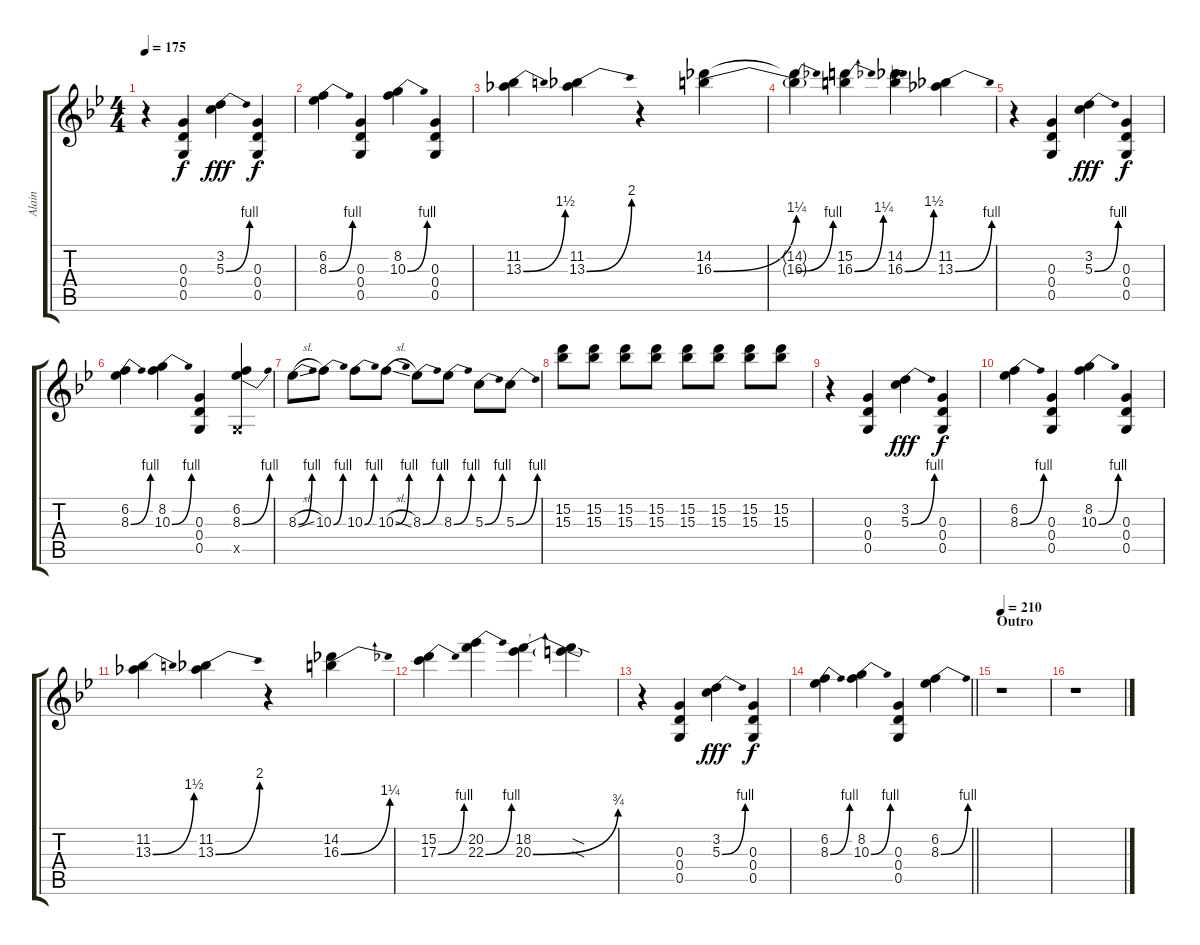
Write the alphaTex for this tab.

\track ("Alain" "Alain") {instrument overdrivenguitar}
\staff {score tabs}
\tuning (D4 B3 G3 D3 G2 D2) {hide}
\ts (4 4)
\tempo 175
\clef g2
\ks gminor
r.4{dy f} (0.3 0.4 0.5).4 (3.2 5.3{be (bend 0 0 60 4)}).4{dy fff} (0.3 0.4 0.5).4{dy f} |
(6.2 8.3{be (bend 0 0 60 4)}).4 (0.3 0.4 0.5).4 (8.2 10.3{be (bend 0 0 60 4)}).4 (0.3 0.4 0.5).4 |
(11.2 13.3{be (bend 0 0 60 6)}).4 (11.2 13.3{be (bend 0 0 60 8)}).4 r.4 (14.2 16.3{be (bend 0 0 60 5)}).4 |
(14.2{t} 16.3{be (bend 0 0 60 4) t}).4 (15.2 16.3{be (bend 0 0 60 5)}).4 (14.2 16.3{be (bend 0 0 60 6)}).4 (11.2 13.3{be (bend 0 0 60 4)}).4 |
r.4 (0.3 0.4 0.5).4 (3.2 5.3{be (bend 0 0 60 4)}).4{dy fff} (0.3 0.4 0.5).4{dy f} |
(6.2 8.3{be (bend 0 0 60 4)}).4 (8.2 10.3{be (bend 0 0 60 4)}).4 (0.3 0.4 0.5).4 (6.2 8.3{be (bend 0 0 60 4)} 0.5{x}).4 |
8.3{be (bend 0 0 60 4) sl}.8 10.3{be (bend 0 0 60 4)}.8 10.3{be (bend 0 0 60 4)}.8 10.3{be (bend 0 0 60 4) sl}.8 8.3{be (bend 0 0 60 4)}.8 8.3{be (bend 0 0 60 4)}.8 5.3{be (bend 0 0 60 4)}.8 5.3{be (bend 0 0 60 4)}.8 |
(15.2 15.3).8 (15.2 15.3).8 (15.2 15.3).8 (15.2 15.3).8 (15.2 15.3).8 (15.2 15.3).8 (15.2 15.3).8 (15.2 15.3).8 |
r.4 (0.3 0.4 0.5).4 (3.2 5.3{be (bend 0 0 60 4)}).4{dy fff} (0.3 0.4 0.5).4{dy f} |
(6.2 8.3{be (bend 0 0 60 4)}).4 (0.3 0.4 0.5).4 (8.2 10.3{be (bend 0 0 60 4)}).4 (0.3 0.4 0.5).4 |
(11.2 13.3{be (bend 0 0 60 6)}).4 (11.2 13.3{be (bend 0 0 60 8)}).4 r.4 (14.2 16.3{be (bend 0 0 60 5)}).4 |
(15.2 17.3{be (bend 0 0 60 4)}).4 (20.2 22.3{be (bend 0 0 60 4)}).4 (18.2 20.3{be (bend 0 0 60 3)}).4 (18.2{sod t} 20.3{sod t}).4 |
r.4 (0.3 0.4 0.5).4 (3.2 5.3{be (bend 0 0 60 4)}).4{dy fff} (0.3 0.4 0.5).4{dy f} |
\barLineRight lightlight
(6.2 8.3{be (bend 0 0 60 4)}).4 (8.2 10.3{be (bend 0 0 60 4)}).4 (0.3 0.4 0.5).4 (6.2 8.3{be (bend 0 0 60 4)}).4 |
\section ("" "Outro")
\tempo 210
r.1 |
r.1
